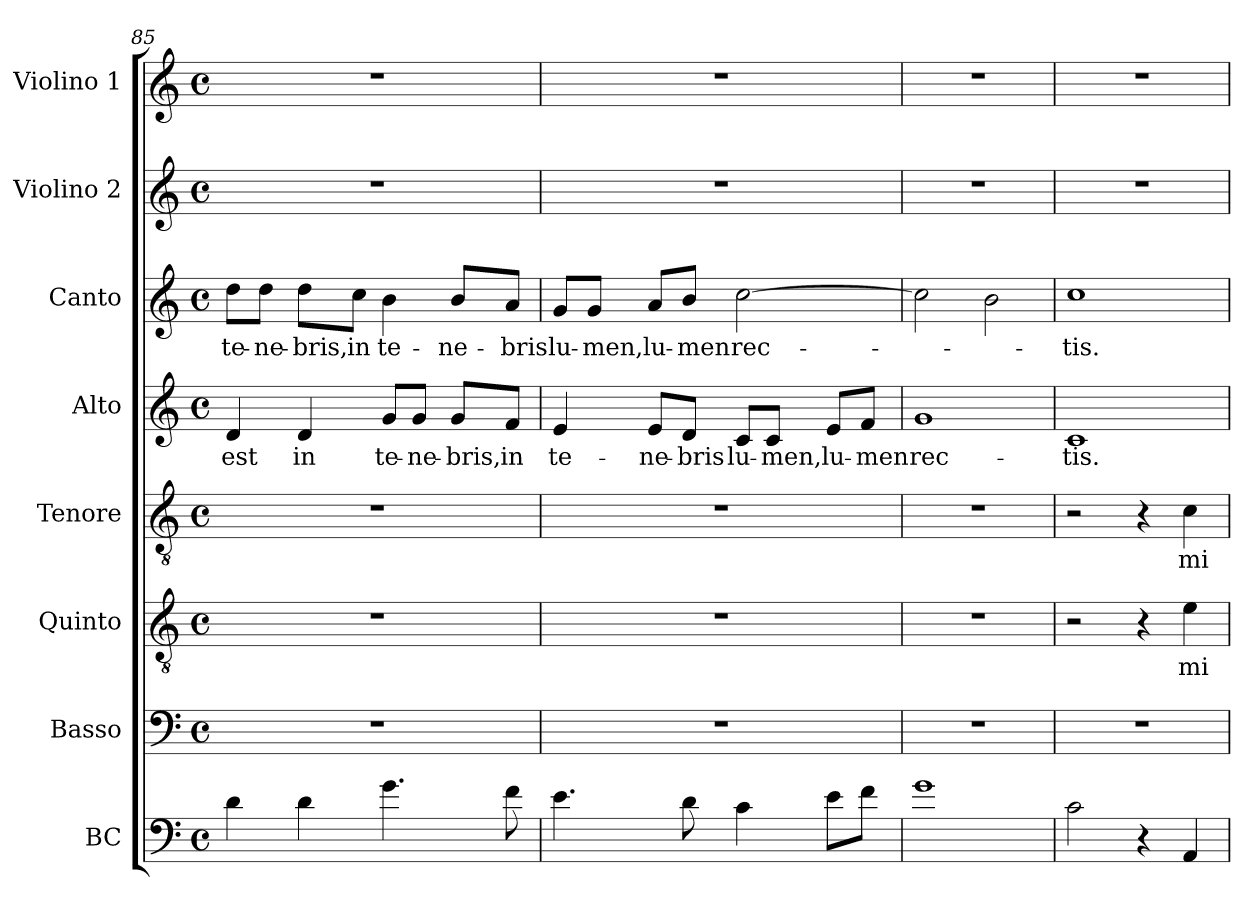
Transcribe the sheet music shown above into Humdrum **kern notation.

**kern	**kern	**kern	**text	**kern	**text	**kern	**text	**kern	**text	**kern	**kern
*part8	*part7	*part6	*part6	*part5	*part5	*part4	*part4	*part3	*part3	*part2	*part1
*staff8	*staff7	*staff6	*staff6	*staff5	*staff5	*staff4	*staff4	*staff3	*staff3	*staff2	*staff1
*I"BC	*I"Basso	*I"Quinto	*	*I"Tenore	*	*I"Alto	*	*I"Canto	*	*I"Violino 2	*I"Violino 1
*I'Bc	*I'B	*I'Q	*	*I'T	*	*I'A	*	*I'C	*	*I'V2	*I'V1
*clefF4	*clefF4	*clefGv2	*	*clefGv2	*	*clefG2	*	*clefG2	*	*clefG2	*clefG2
*k[]	*k[]	*k[]	*	*k[]	*	*k[]	*	*k[]	*	*k[]	*k[]
*C:	*C:	*C:	*	*C:	*	*C:	*	*C:	*	*C:	*C:
*M4/4	*M4/4	*M4/4	*	*M4/4	*	*M4/4	*	*M4/4	*	*M4/4	*M4/4
*met(c)	*met(c)	*met(c)	*	*met(c)	*	*met(c)	*	*met(c)	*	*met(c)	*met(c)
=85	=85	=85	=85	=85	=85	=85	=85	=85	=85	=85	=85
!	!	!	!	!	!	!	!LO:LY:b	!	!LO:LY:b	!	!
4d\	1r	1r	.	1r	.	4d/	est	8dd\L	te-	1r	1r
!	!	!	!	!	!	!	!	!	!LO:LY:b	!	!
.	.	.	.	.	.	.	.	8dd\J	-ne-	.	.
!	!	!	!	!	!	!	!LO:LY:b	!	!LO:LY:b	!	!
4d\	.	.	.	.	.	4d/	in	8dd\L	-bris,	.	.
!	!	!	!	!	!	!	!	!	!LO:LY:b	!	!
.	.	.	.	.	.	.	.	8cc\J	in	.	.
!	!	!	!	!	!	!	!LO:LY:b	!	!LO:LY:b	!	!
4.g\	.	.	.	.	.	8g/L	te-	4b\	te-	.	.
!	!	!	!	!	!	!	!LO:LY:b	!	!	!	!
.	.	.	.	.	.	8g/J	-ne-	.	.	.	.
!	!	!	!	!	!	!	!LO:LY:b	!	!LO:LY:b	!	!
.	.	.	.	.	.	8g/L	-bris,	8b/L	-ne-	.	.
!	!	!	!	!	!	!	!LO:LY:b	!	!LO:LY:b	!	!
8f\	.	.	.	.	.	8f/J	in	8a/J	-bris	.	.
=86	=86	=86	=86	=86	=86	=86	=86	=86	=86	=86	=86
!	!	!	!	!	!	!	!LO:LY:b	!	!LO:LY:b	!	!
4.e\	1r	1r	.	1r	.	4e/	te-	8g/L	lu-	1r	1r
!	!	!	!	!	!	!	!	!	!LO:LY:b	!	!
.	.	.	.	.	.	.	.	8g/J	-men,	.	.
!	!	!	!	!	!	!	!LO:LY:b	!	!LO:LY:b	!	!
.	.	.	.	.	.	8e/L	-ne-	8a/L	lu-	.	.
!	!	!	!	!	!	!	!LO:LY:b	!	!LO:LY:b	!	!
8d\	.	.	.	.	.	8d/J	-bris	8b/J	-men	.	.
!	!	!	!	!	!	!	!LO:LY:b	!	!LO:LY:b	!	!
4c\	.	.	.	.	.	8c/L	lu-	[2cc\	rec-	.	.
!	!	!	!	!	!	!	!LO:LY:b	!	!	!	!
.	.	.	.	.	.	8c/J	-men,	.	.	.	.
!	!	!	!	!	!	!	!LO:LY:b	!	!	!	!
8e\L	.	.	.	.	.	8e/L	lu-	.	.	.	.
!	!	!	!	!	!	!	!LO:LY:b	!	!	!	!
8f\J	.	.	.	.	.	8f/J	-men	.	.	.	.
!!LO:PB:g=z
=87	=87	=87	=87	=87	=87	=87	=87	=87	=87	=87	=87
!	!	!	!	!	!	!	!LO:LY:b	!	!	!	!
1g	1r	1r	.	1r	.	1g	rec-	2cc\]	.	1r	1r
.	.	.	.	.	.	.	.	2b\	.	.	.
=88	=88	=88	=88	=88	=88	=88	=88	=88	=88	=88	=88
!	!	!	!	!	!	!	!LO:LY:b	!	!LO:LY:b	!	!
2c\	1r	2r	.	2r	.	1c	-tis.	1cc	-tis.	1r	1r
4r	.	4r	.	4r	.	.	.	.	.	.	.
!	!	!	!LO:LY:b	!	!LO:LY:b	!	!	!	!	!	!
4AA/	.	4e\	mi-	4c\	mi-	.	.	.	.	.	.
=	=	=	=	=	=	=	=	=	=	=	=
*-	*-	*-	*-	*-	*-	*-	*-	*-	*-	*-	*-
